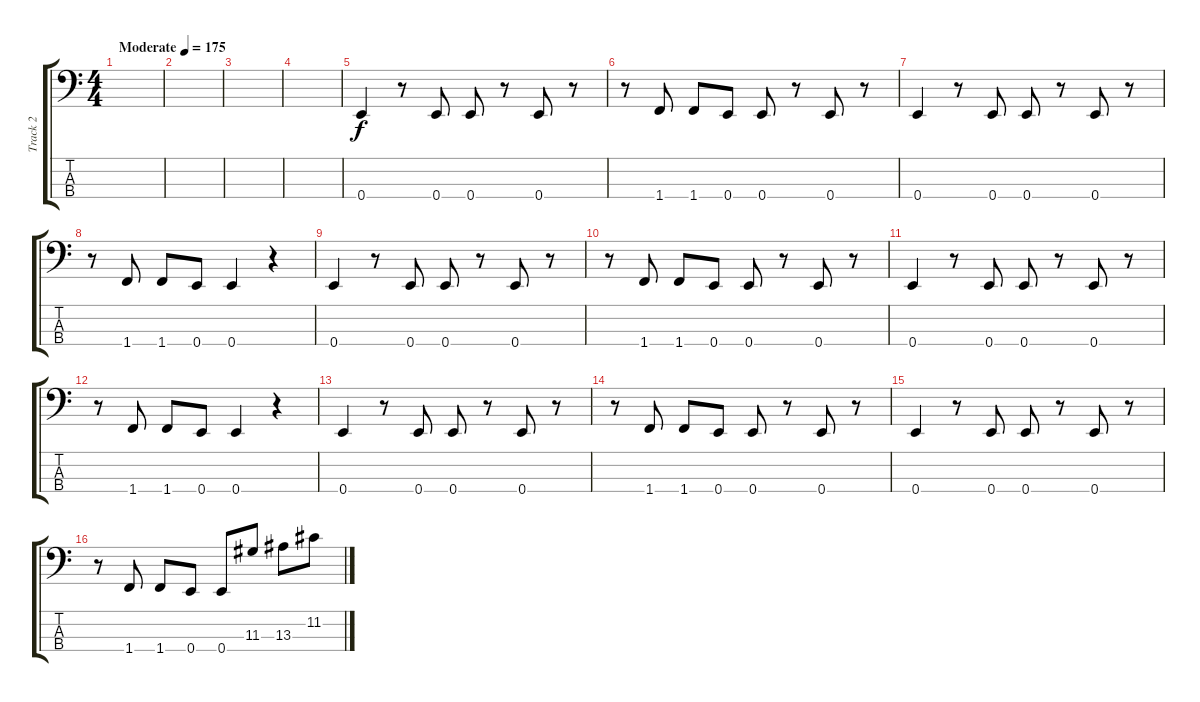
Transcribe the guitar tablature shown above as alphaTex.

\track ("Track 2" "Track 2") {instrument electricbassfinger}
\staff {score tabs}
\tuning (G2 D2 A1 E1) {hide}
\ts (4 4)
\tempo (175 "Moderate")
\clef f4
\ks c
|
|
|
|
0.4.4 r.8 0.4.8 0.4.8 r.8 0.4.8 r.8 |
r.8 1.4.8 1.4.8 0.4.8 0.4.8 r.8 0.4.8 r.8 |
0.4.4 r.8 0.4.8 0.4.8 r.8 0.4.8 r.8 |
r.8 1.4.8 1.4.8 0.4.8 0.4.4 r.4 |
0.4.4 r.8 0.4.8 0.4.8 r.8 0.4.8 r.8 |
r.8 1.4.8 1.4.8 0.4.8 0.4.8 r.8 0.4.8 r.8 |
0.4.4 r.8 0.4.8 0.4.8 r.8 0.4.8 r.8 |
r.8 1.4.8 1.4.8 0.4.8 0.4.4 r.4 |
0.4.4 r.8 0.4.8 0.4.8 r.8 0.4.8 r.8 |
r.8 1.4.8 1.4.8 0.4.8 0.4.8 r.8 0.4.8 r.8 |
0.4.4 r.8 0.4.8 0.4.8 r.8 0.4.8 r.8 |
r.8 1.4.8 1.4.8 0.4.8 0.4.8 11.3.8{dy f} 13.3.8 11.2.8
